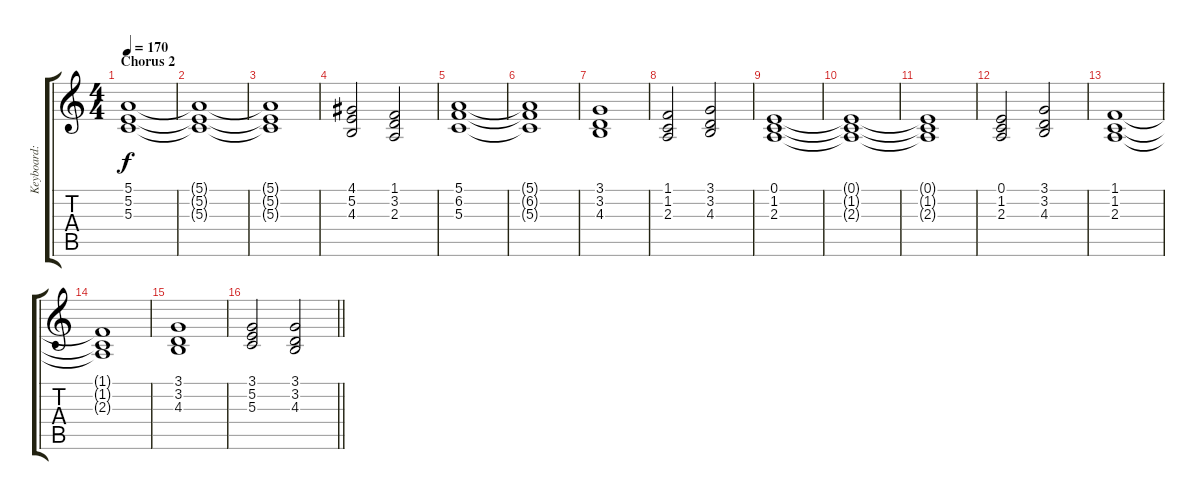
\track ("Keyboard: Juha Mäenpää" "Keyboard: ") {instrument stringensemble1}
\staff {score tabs}
\tuning (E4 B3 G3 D3 A2 E2) {hide}
\ts (4 4)
\section ("" "Chorus 2")
\tempo 170
\clef g2
\ks aminor
(5.1 5.2 5.3).1{dy f} |
(5.1{t} 5.2{t} 5.3{t}).1 |
(5.1{t} 5.2{t} 5.3{t}).1 |
(4.1 5.2 4.3).2 (1.1 3.2 2.3).2 |
(5.1 6.2 5.3).1 |
(5.1{t} 6.2{t} 5.3{t}).1 |
(3.1 3.2 4.3).1 |
(1.1 1.2 2.3).2 (3.1 3.2 4.3).2 |
(0.1 1.2 2.3).1 |
(0.1{t} 1.2{t} 2.3{t}).1 |
(0.1{t} 1.2{t} 2.3{t}).1 |
(0.1 1.2 2.3).2 (3.1 3.2 4.3).2 |
(1.1 1.2 2.3).1 |
(1.1{t} 1.2{t} 2.3{t}).1 |
(3.1 3.2 4.3).1 |
\barLineRight lightlight
(3.1 5.2 5.3).2 (3.1 3.2 4.3).2
